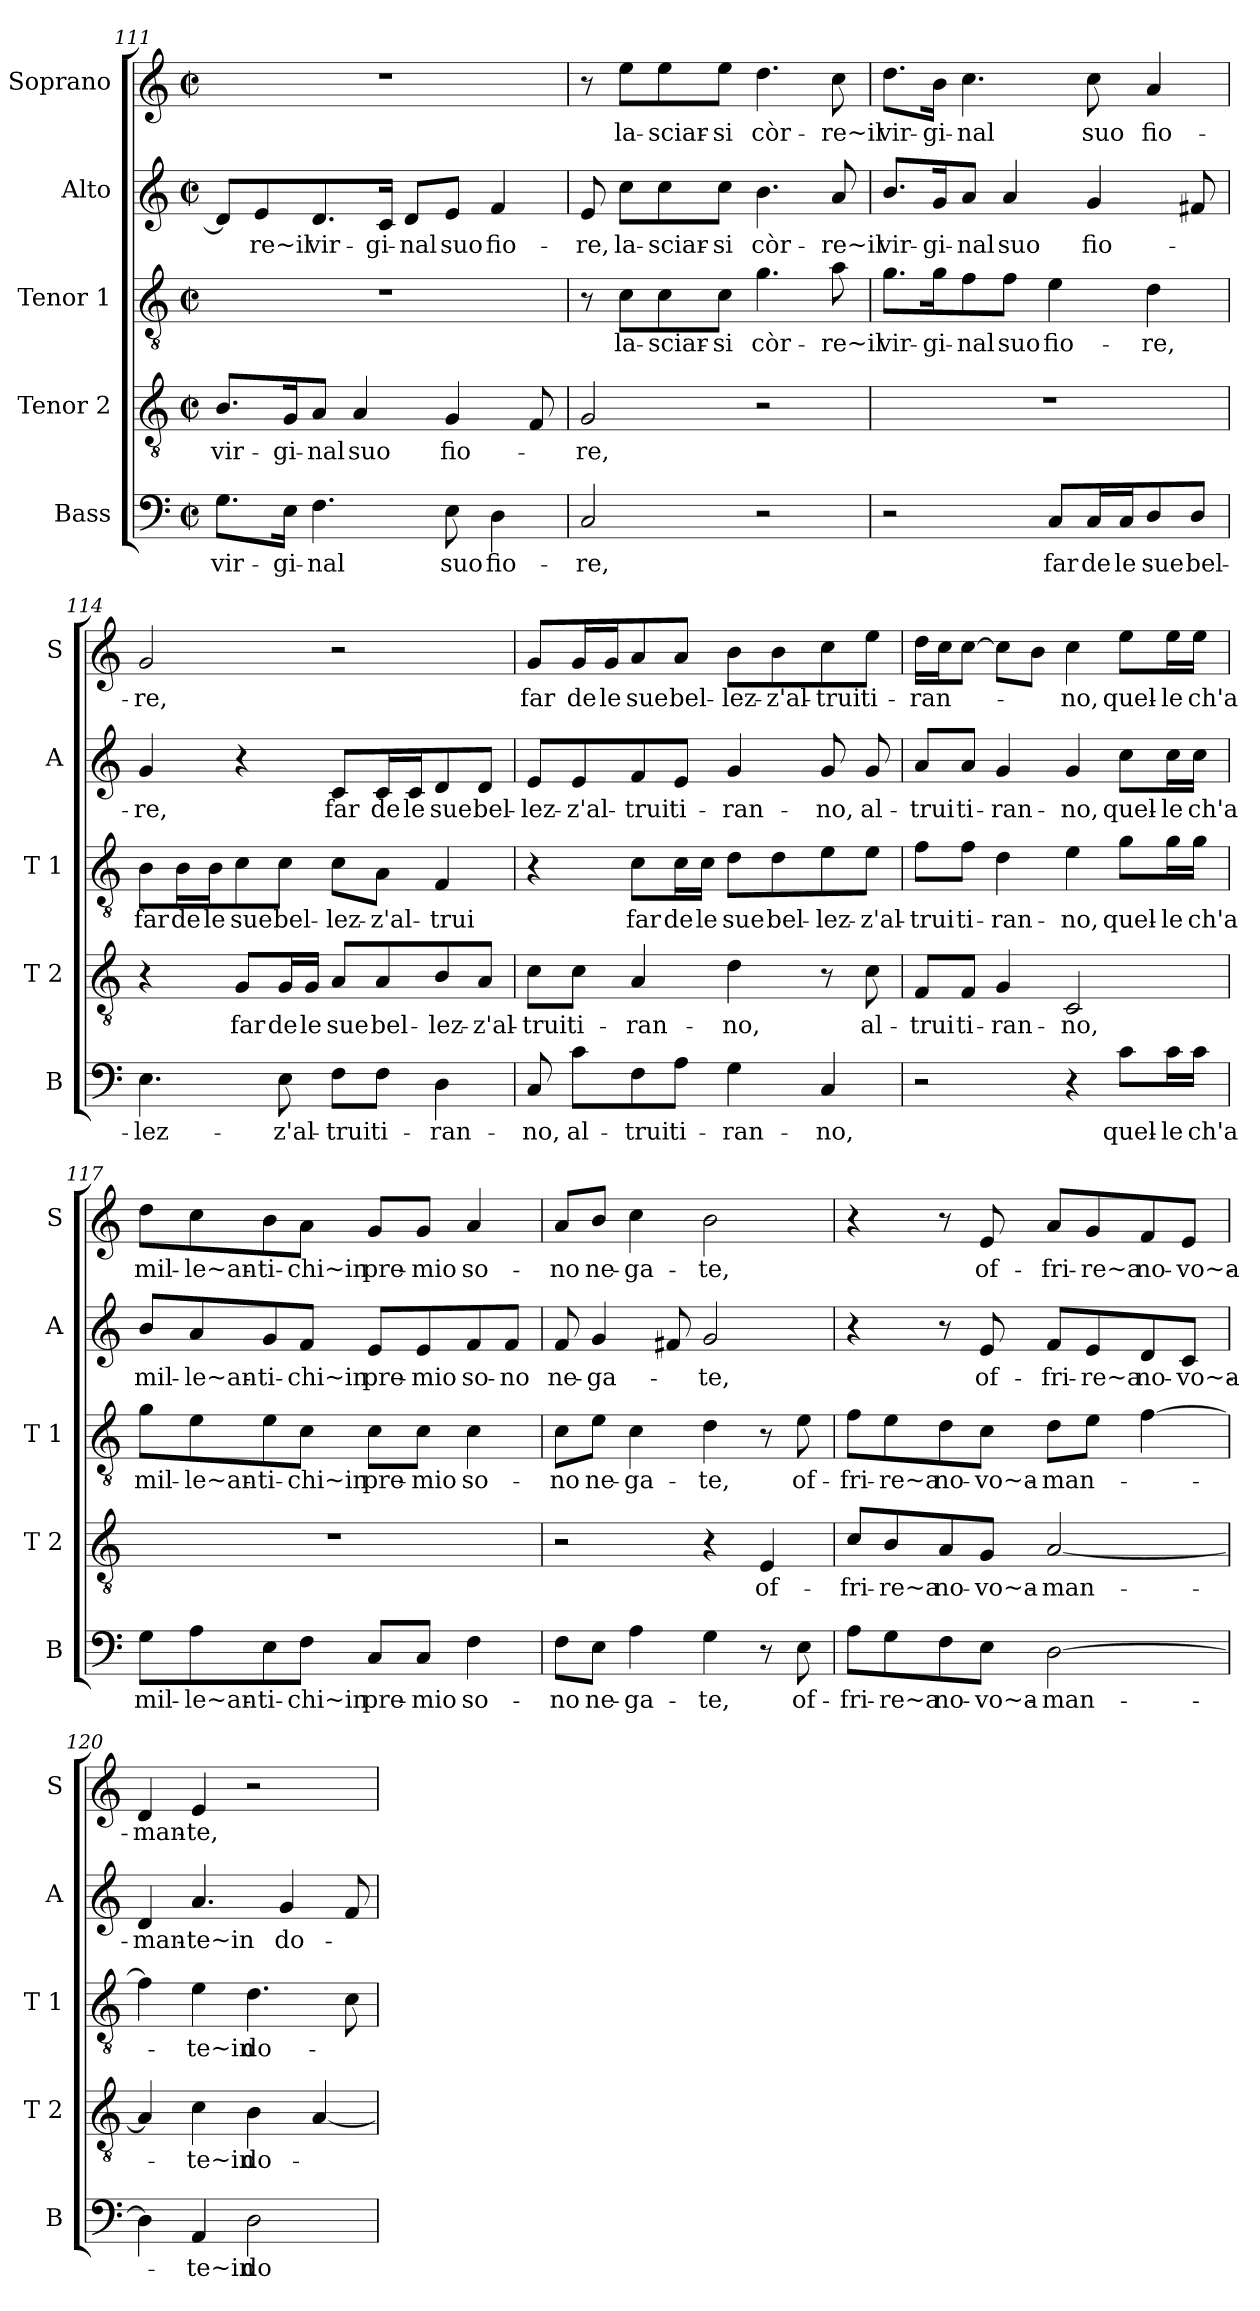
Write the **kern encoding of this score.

**kern	**text	**kern	**text	**kern	**text	**kern	**text	**kern	**text
*part5	*part5	*part4	*part4	*part3	*part3	*part2	*part2	*part1	*part1
*staff5	*staff5	*staff4	*staff4	*staff3	*staff3	*staff2	*staff2	*staff1	*staff1
*I"Bass	*	*I"Tenor 2	*	*I"Tenor 1	*	*I"Alto	*	*I"Soprano	*
*I'B	*	*I'T 2	*	*I'T 1	*	*I'A	*	*I'S	*
*clefF4	*	*clefGv2	*	*clefGv2	*	*clefG2	*	*clefG2	*
*k[]	*	*k[]	*	*k[]	*	*k[]	*	*k[]	*
*C:	*	*C:	*	*C:	*	*C:	*	*C:	*
*M2/2	*	*M2/2	*	*M2/2	*	*M2/2	*	*M2/2	*
*met(c|)	*	*met(c|)	*	*met(c|)	*	*met(c|)	*	*met(c|)	*
=111	=111	=111	=111	=111	=111	=111	=111	=111	=111
8.G\L	vir-	8.B/L	vir-	1r	.	8d/L]	.	1r	.
.	.	.	.	.	.	8e/	-re~il	.	.
16E\Jk	-gi-	16G/k	-gi-	.	.	.	.	.	.
4.F\	-nal	8A/J	-nal	.	.	8.d/	vir-	.	.
.	.	4A/	suo	.	.	.	.	.	.
.	.	.	.	.	.	16c/Jk	-gi-	.	.
.	.	.	.	.	.	8d/L	-nal	.	.
8E\	suo	4G/	fio-	.	.	8e/J	suo	.	.
4D\	fio-	.	.	.	.	4f/	fio-	.	.
.	.	8F/	.	.	.	.	.	.	.
!!LO:PB:g=z
=112	=112	=112	=112	=112	=112	=112	=112	=112	=112
2C/	-re,	2G/	-re,	8r	.	8e/	-re,	8r	.
.	.	.	.	8c\L	la-	8cc\L	la-	8ee\L	la-
.	.	.	.	8c\	-sciar-	8cc\	-sciar-	8ee\	-sciar-
.	.	.	.	8c\J	-si	8cc\J	-si	8ee\J	-si
2r	.	2r	.	4.g\	còr-	4.b\	còr-	4.dd\	còr-
.	.	.	.	8a\	-re~il	8a/	-re~il	8cc\	-re~il
=113	=113	=113	=113	=113	=113	=113	=113	=113	=113
2r	.	1r	.	8.g\L	vir-	8.b/L	vir-	8.dd\L	vir-
.	.	.	.	16g\k	-gi-	16g/k	-gi-	16b\Jk	-gi-
.	.	.	.	8f\	-nal	8a/J	-nal	4.cc\	-nal
.	.	.	.	8f\J	suo	4a/	suo	.	.
8C/L	far	.	.	4e\	fio-	.	.	.	.
16C/L	de	.	.	.	.	4g/	fio-	8cc\	suo
16C/J	le	.	.	.	.	.	.	.	.
8D/	sue	.	.	4d\	-re,	.	.	4a/	fio-
8D/J	bel-	.	.	.	.	8f#X/	.	.	.
=114	=114	=114	=114	=114	=114	=114	=114	=114	=114
4.E\	-lez-	4r	.	8B\L	far	4g/	-re,	2g/	-re,
.	.	.	.	16B\L	de	.	.	.	.
.	.	.	.	16B\J	le	.	.	.	.
.	.	8G/L	far	8c\	sue	4r	.	.	.
8E\	-z'al-	16G/L	de	8c\J	bel-	.	.	.	.
.	.	16G/JJ	le	.	.	.	.	.	.
8F\L	-trui	8A/L	sue	8c\L	-lez-	8c/L	far	2r	.
8F\J	ti-	8A/	bel-	8A\J	-z'al-	16c/L	de	.	.
.	.	.	.	.	.	16c/J	le	.	.
4D\	-ran-	8B/	-lez-	4F/	-trui	8d/	sue	.	.
.	.	8A/J	-z'al-	.	.	8d/J	bel-	.	.
!!LO:LB:g=z
=115	=115	=115	=115	=115	=115	=115	=115	=115	=115
8C/	-no,	8c\L	-trui	4r	.	8e/L	-lez-	8g/L	far
8c\L	al-	8c\J	ti-	.	.	8e/	-z'al-	16g/L	de
.	.	.	.	.	.	.	.	16g/J	le
8F\	-trui	4A/	-ran-	8c\L	far	8f/	-trui	8a/	sue
8A\J	ti-	.	.	16c\L	de	8e/J	ti-	8a/J	bel-
.	.	.	.	16c\JJ	le	.	.	.	.
4G\	-ran-	4d\	-no,	8d\L	sue	4g/	-ran-	8b\L	-lez-
.	.	.	.	8d\	bel-	.	.	8b\	-z'al-
4C/	-no,	8r	.	8e\	-lez-	8g/	-no,	8cc\	-trui
.	.	8c\	al-	8e\J	-z'al-	8g/	al-	8ee\J	ti-
=116	=116	=116	=116	=116	=116	=116	=116	=116	=116
2r	.	8F/L	-trui	8f\L	-trui	8a/L	-trui	16dd\LL	-ran-
.	.	.	.	.	.	.	.	16cc\J	.
.	.	8F/J	ti-	8f\J	ti-	8a/J	ti-	[8cc\J	.
.	.	4G/	-ran-	4d\	-ran-	4g/	-ran-	8cc\L]	.
.	.	.	.	.	.	.	.	8b\J	.
4r	.	2C/	-no,	4e\	-no,	4g/	-no,	4cc\	-no,
8c\L	quel-	.	.	8g\L	quel-	8cc\L	quel-	8ee\L	quel-
16c\L	-le	.	.	16g\L	-le	16cc\L	-le	16ee\L	-le
16c\JJ	ch'a	.	.	16g\JJ	ch'a	16cc\JJ	ch'a	16ee\JJ	ch'a
=117	=117	=117	=117	=117	=117	=117	=117	=117	=117
8G\L	mil-	1r	.	8g\L	mil-	8b/L	mil-	8dd\L	mil-
8A\	-le~an-	.	.	8e\	-le~an-	8a/	-le~an-	8cc\	-le~an-
8E\	-ti-	.	.	8e\	-ti-	8g/	-ti-	8b\	-ti-
8F\J	-chi~in	.	.	8c\J	-chi~in	8f/J	-chi~in	8a\J	-chi~in
8C/L	pre-	.	.	8c\L	pre-	8e/L	pre-	8g/L	pre-
8C/J	-mio	.	.	8c\J	-mio	8e/	-mio	8g/J	-mio
4F\	so-	.	.	4c\	so-	8f/	so-	4a/	so-
.	.	.	.	.	.	8f/J	-no	.	.
!!LO:PB:g=z
=118	=118	=118	=118	=118	=118	=118	=118	=118	=118
8F\L	-no	2r	.	8c\L	-no	8f/	ne-	8a/L	-no
8E\J	ne-	.	.	8e\J	ne-	4g/	-ga-	8b/J	ne-
4A\	-ga-	.	.	4c\	-ga-	.	.	4cc\	-ga-
.	.	.	.	.	.	8f#X/	.	.	.
4G\	-te,	4r	.	4d\	-te,	2g/	-te,	2b\	-te,
8r	.	4E/	of-	8r	.	.	.	.	.
8E\	of-	.	.	8e\	of-	.	.	.	.
=119	=119	=119	=119	=119	=119	=119	=119	=119	=119
8A\L	-fri-	8c/L	-fri-	8f\L	-fri-	4r	.	4r	.
8G\	-re~a	8B/	-re~a	8e\	-re~a	.	.	.	.
8F\	no-	8A/	no-	8d\	no-	8r	.	8r	.
8E\J	-vo~a-	8G/J	-vo~a-	8c\J	-vo~a-	8e/	of-	8e/	of-
[2D\	-man-	[2A/	-man-	8d\L	-man-	8f/L	-fri-	8a/L	-fri-
.	.	.	.	8e\J	.	8e/	-re~a	8g/	-re~a
.	.	.	.	[4f\	.	8d/	no-	8f/	no-
.	.	.	.	.	.	8c/J	-vo~a-	8e/J	-vo~a-
=120	=120	=120	=120	=120	=120	=120	=120	=120	=120
4D\]	.	4A/]	.	4f\]	.	4d/	-man-	4d/	-man-
4AA/	-te~in	4c\	-te~in	4e\	-te~in	4.a/	-te~in	4e/	-te,
2D\	do-	4B\	do-	4.d\	do-	.	.	2r	.
.	.	.	.	.	.	4g/	do-	.	.
.	.	[4A/	.	.	.	.	.	.	.
.	.	.	.	8c\	.	8f/	.	.	.
=	=	=	=	=	=	=	=	=	=
*-	*-	*-	*-	*-	*-	*-	*-	*-	*-
